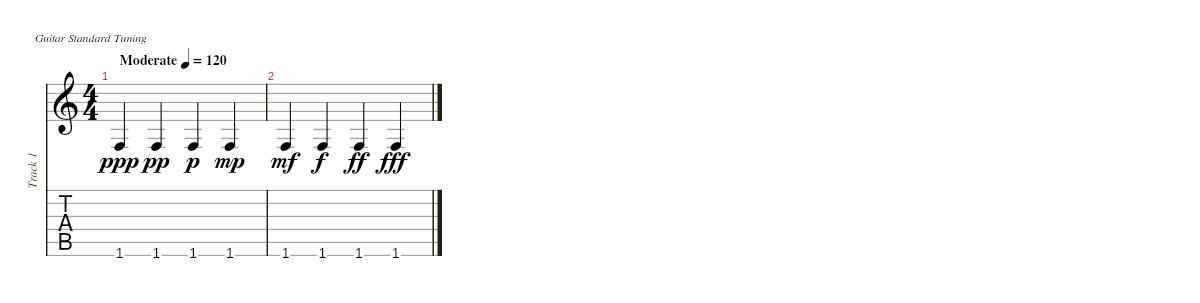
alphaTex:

\defaultSystemsLayout 4
\bracketExtendMode nobrackets
\otherSystemsTrackNameOrientation horizontal
\track ("Track 1" "Track 1") {instrument acousticguitarsteel}
\staff {score tabs}
\tuning (E4 B3 G3 D3 A2 E2)
\ts (4 4)
\beaming (8 2 2 2 2)
\tempo (120 "Moderate")
\clef g2
\ks c
1.6.4{dy ppp instrument acousticguitarsteel beam Up} 1.6.4{dy pp beam Up} 1.6.4{dy p beam Up} 1.6.4{dy mp beam Up} |
1.6.4{dy mf beam Up} 1.6.4{dy f beam Up} 1.6.4{dy ff beam Up} 1.6.4{dy fff beam Up}
